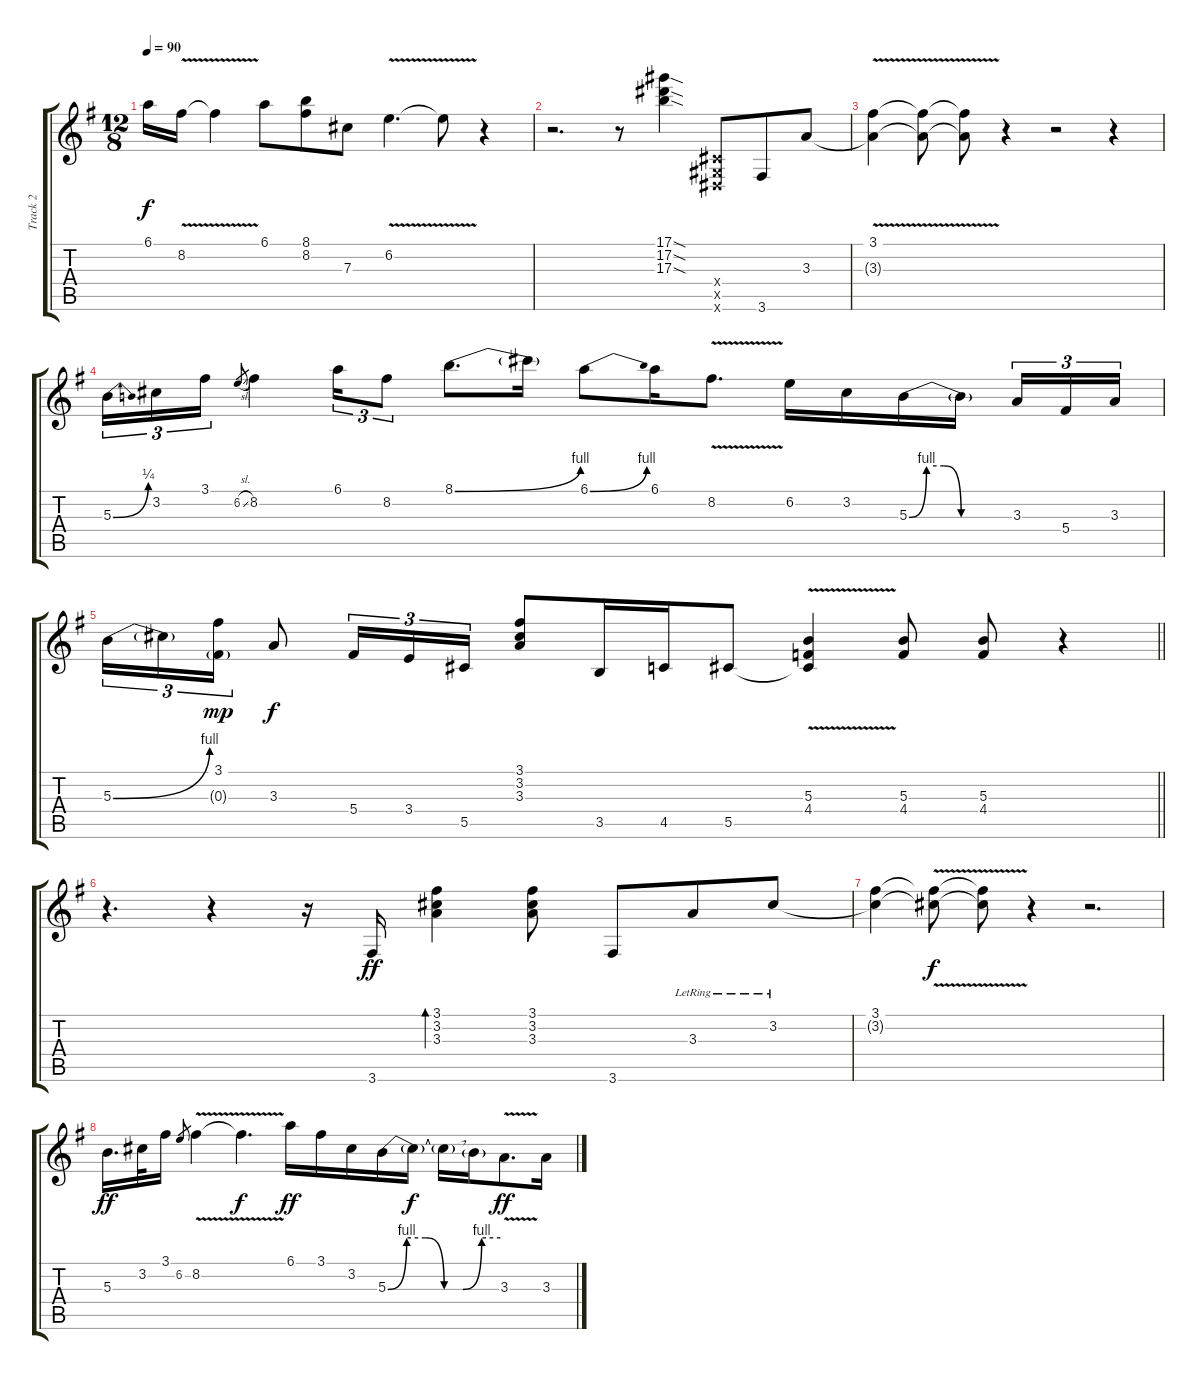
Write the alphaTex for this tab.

\track ("Track 2" "Track 2") {instrument electricguitarjazz}
\staff {score tabs}
\tuning (Eb4 Bb3 Gb3 Db3 Ab2 Eb2) {hide}
\ts (12 8)
\tempo 90
\clef g2
\ks g
6.1.16{dy f} 8.2{v}.16 8.2{t}.4 6.1.8 (8.1 8.2).8 7.3.8 6.2{v}.4{d} 6.2{t}.8 r.4 |
r.2{d} r.8 (17.1{sod} 17.2{sod} 17.3{sod}).4 (0.4{x} 0.5{x} 0.6{x}).8 3.6.8 3.3.8 |
(3.1 3.3{v t}).4 (3.1{v t} 3.3{v t}).8 (3.1{v t} 3.3{v t}).8 r.4 r.2 r.4 |
5.3{be (bend 0 0 60 1)}.16{tu (3 2)} 3.2.16{tu (3 2)} 3.1.16{tu (3 2)} 6.2{sl}.8{gr} 8.2.4 6.1.16{tu (3 2)} 8.2.8{tu (3 2)} 8.1{be (bend 0 0 60 4)}.8{d} 8.1{t}.16 6.1{be (bend 0 0 60 4)}.8 6.1.16 8.2{v}.8{d} 6.2.16 3.2.16 5.3{be (custom 0 0 10 4 20 4 30 0 60 0)}.16 5.3{t}.16{beam splitsecondary} 3.3.16{tu (3 2)} 5.4.16{tu (3 2)} 3.3.16{tu (3 2)} |
\barLineRight lightlight
5.3{be (bend 0 0 60 4)}.16{tu (3 2)} 5.3{t}.16{tu (3 2)} (3.1 0.3{g}).16{tu (3 2) dy mp} 3.3.8{dy f} 5.4.16{tu (3 2)} 3.4.16{tu (3 2)} 5.5.16{tu (3 2)} (3.1 3.2 3.3).8 3.5.16 4.5.16 5.5.8 (5.3{v} 4.4{v} 5.5{t}).4 (5.3 4.4).8 (5.3 4.4).8 r.4 |
r.4{d} r.4 r.16 3.6.16{dy ff} (3.1 3.2 3.3).4{bd 120} (3.1 3.2 3.3).8 3.6.8 3.3{lr}.8 3.2{lr}.8 |
(3.1 3.2{t}).4 (3.1{v t} 3.2{t}).8{dy f} (3.1{v t} 3.2{t}).8 r.4 r.2{d} |
5.3.16{d dy ff} 3.2.32 3.1.16 6.2.8{gr} 8.2{v}.4 8.2{t}.4{d dy f} 6.1.16{dy ff} 3.1.16 3.2.16 5.3{be (custom 0 0 10 4 20 4 30 0 40 0 50 4 60 4)}.16 5.3{t}.16{dy f} 5.3{t}.16 5.3{t}.16 3.3{v}.8{d dy ff} 3.3{sl}.16
